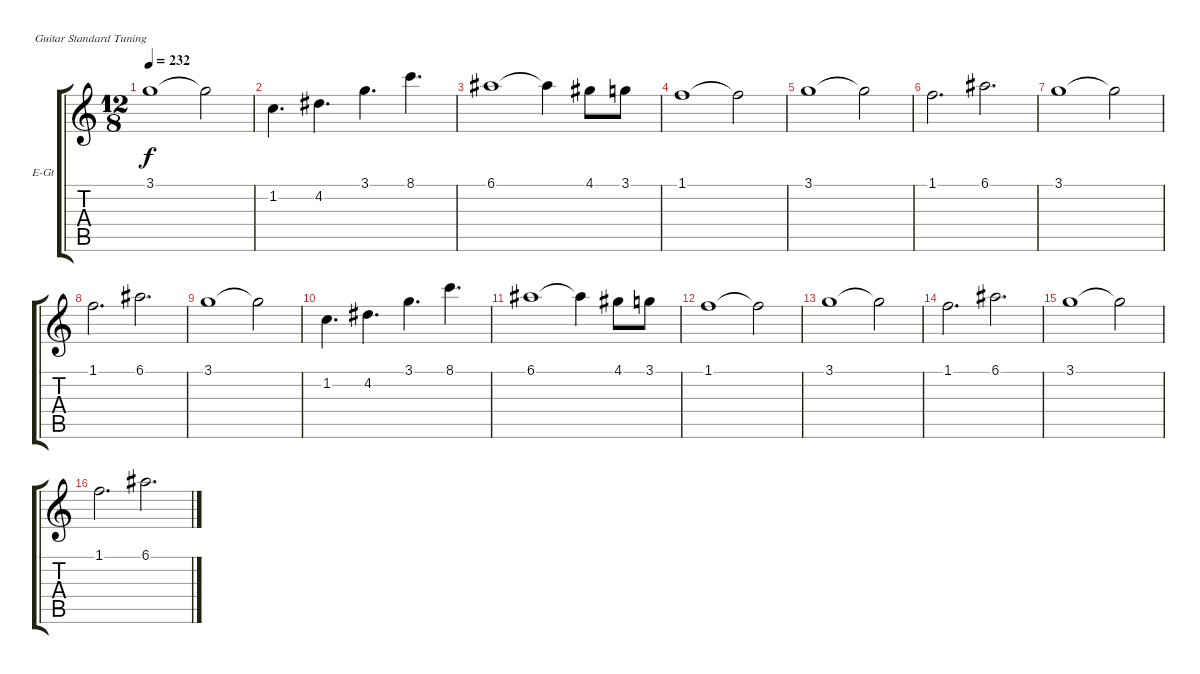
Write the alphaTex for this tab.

\bracketExtendMode groupsimilarinstruments
\firstSystemTrackNameOrientation horizontal
\otherSystemsTrackNameOrientation horizontal
\track ("Соло" "E-Gt") {instrument overdrivenguitar}
\staff {score tabs}
\tuning (E4 B3 G3 D3 A2 E2)
\ts (12 8)
\tempo 232
\clef g2
\ks c
3.1.1{dy f} 3.1{t}.2 |
1.2.4{d} 4.2.4{d} 3.1.4{d} 8.1.4{d} |
6.1.1 6.1{t}.4 4.1.8 3.1.8 |
1.1.1 1.1{t}.2 |
3.1.1 3.1{t}.2 |
1.1.2{d} 6.1.2{d} |
3.1.1 3.1{t}.2 |
1.1.2{d} 6.1.2{d} |
3.1.1 3.1{t}.2 |
1.2.4{d} 4.2.4{d} 3.1.4{d} 8.1.4{d} |
6.1.1 6.1{t}.4 4.1.8 3.1.8 |
1.1.1 1.1{t}.2 |
3.1.1 3.1{t}.2 |
1.1.2{d} 6.1.2{d} |
3.1.1 3.1{t}.2 |
1.1.2{d} 6.1.2{d}
